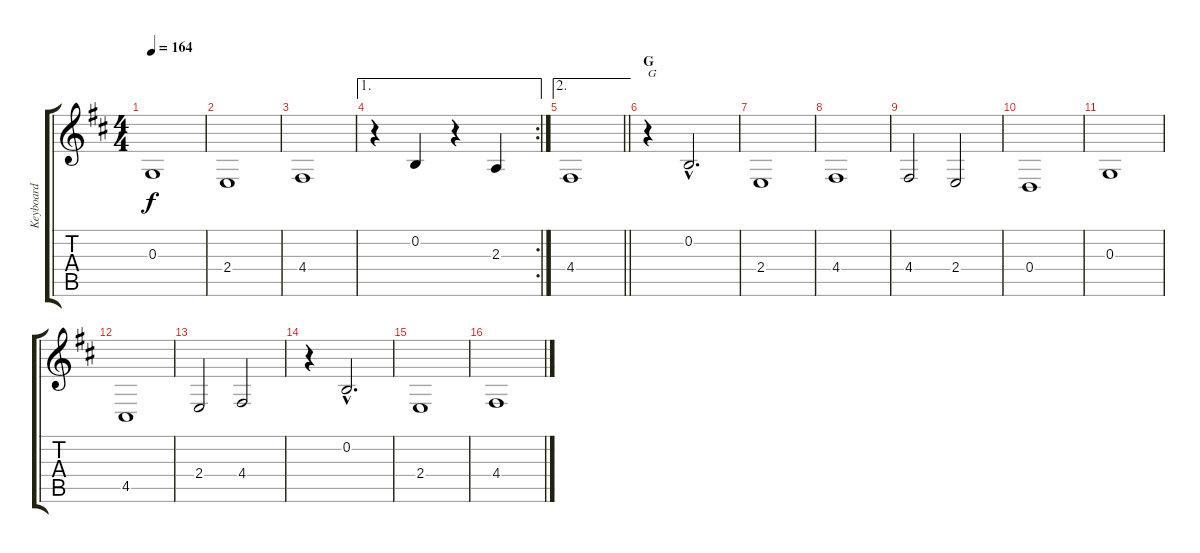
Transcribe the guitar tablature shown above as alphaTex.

\track ("Keyboard" "Keyboard") {instrument acousticgrandpiano}
\staff {score tabs}
\tuning (E4 B3 G3 D3 A2 E2) {hide}
\ts (4 4)
\tempo 164
\clef g2
\ks d
0.3.1{dy f} |
2.4.1 |
4.4.1 |
\ae 1
\rc 2
r.4 0.2.4 r.4 2.3.4 |
\ae 2
\barLineRight lightlight
4.4.1 |
\section ("" "G")
r.4{txt "G"} 0.2{hac}.2{d} |
2.4.1 |
4.4.1 |
4.4.2 2.4.2 |
0.4.1 |
0.3.1 |
4.5.1 |
2.4.2 4.4.2 |
r.4 0.2{hac}.2{d} |
2.4.1 |
4.4.1
